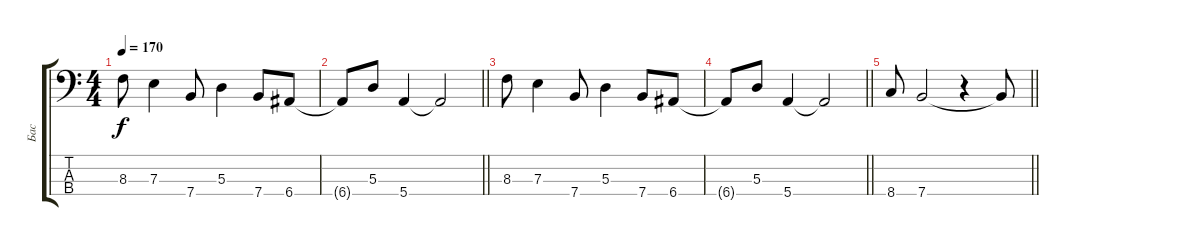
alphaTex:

\track ("Бас" "Бас") {instrument electricbasspick}
\staff {score tabs}
\tuning (G2 D2 A1 E1) {hide}
\ts (4 4)
\tempo 170
\clef f4
\ks c
8.3.8{dy f} 7.3.4 7.4.8 5.3.4 7.4.8 6.4.8 |
\barLineRight lightlight
6.4{t}.8 5.3.8 5.4.4 5.4{t}.2 |
8.3.8 7.3.4 7.4.8 5.3.4 7.4.8 6.4.8 |
\barLineRight lightlight
6.4{t}.8 5.3.8 5.4.4 5.4{t}.2 |
\barLineRight lightlight
8.4.8 7.4.2 r.4 7.4{t}.8
